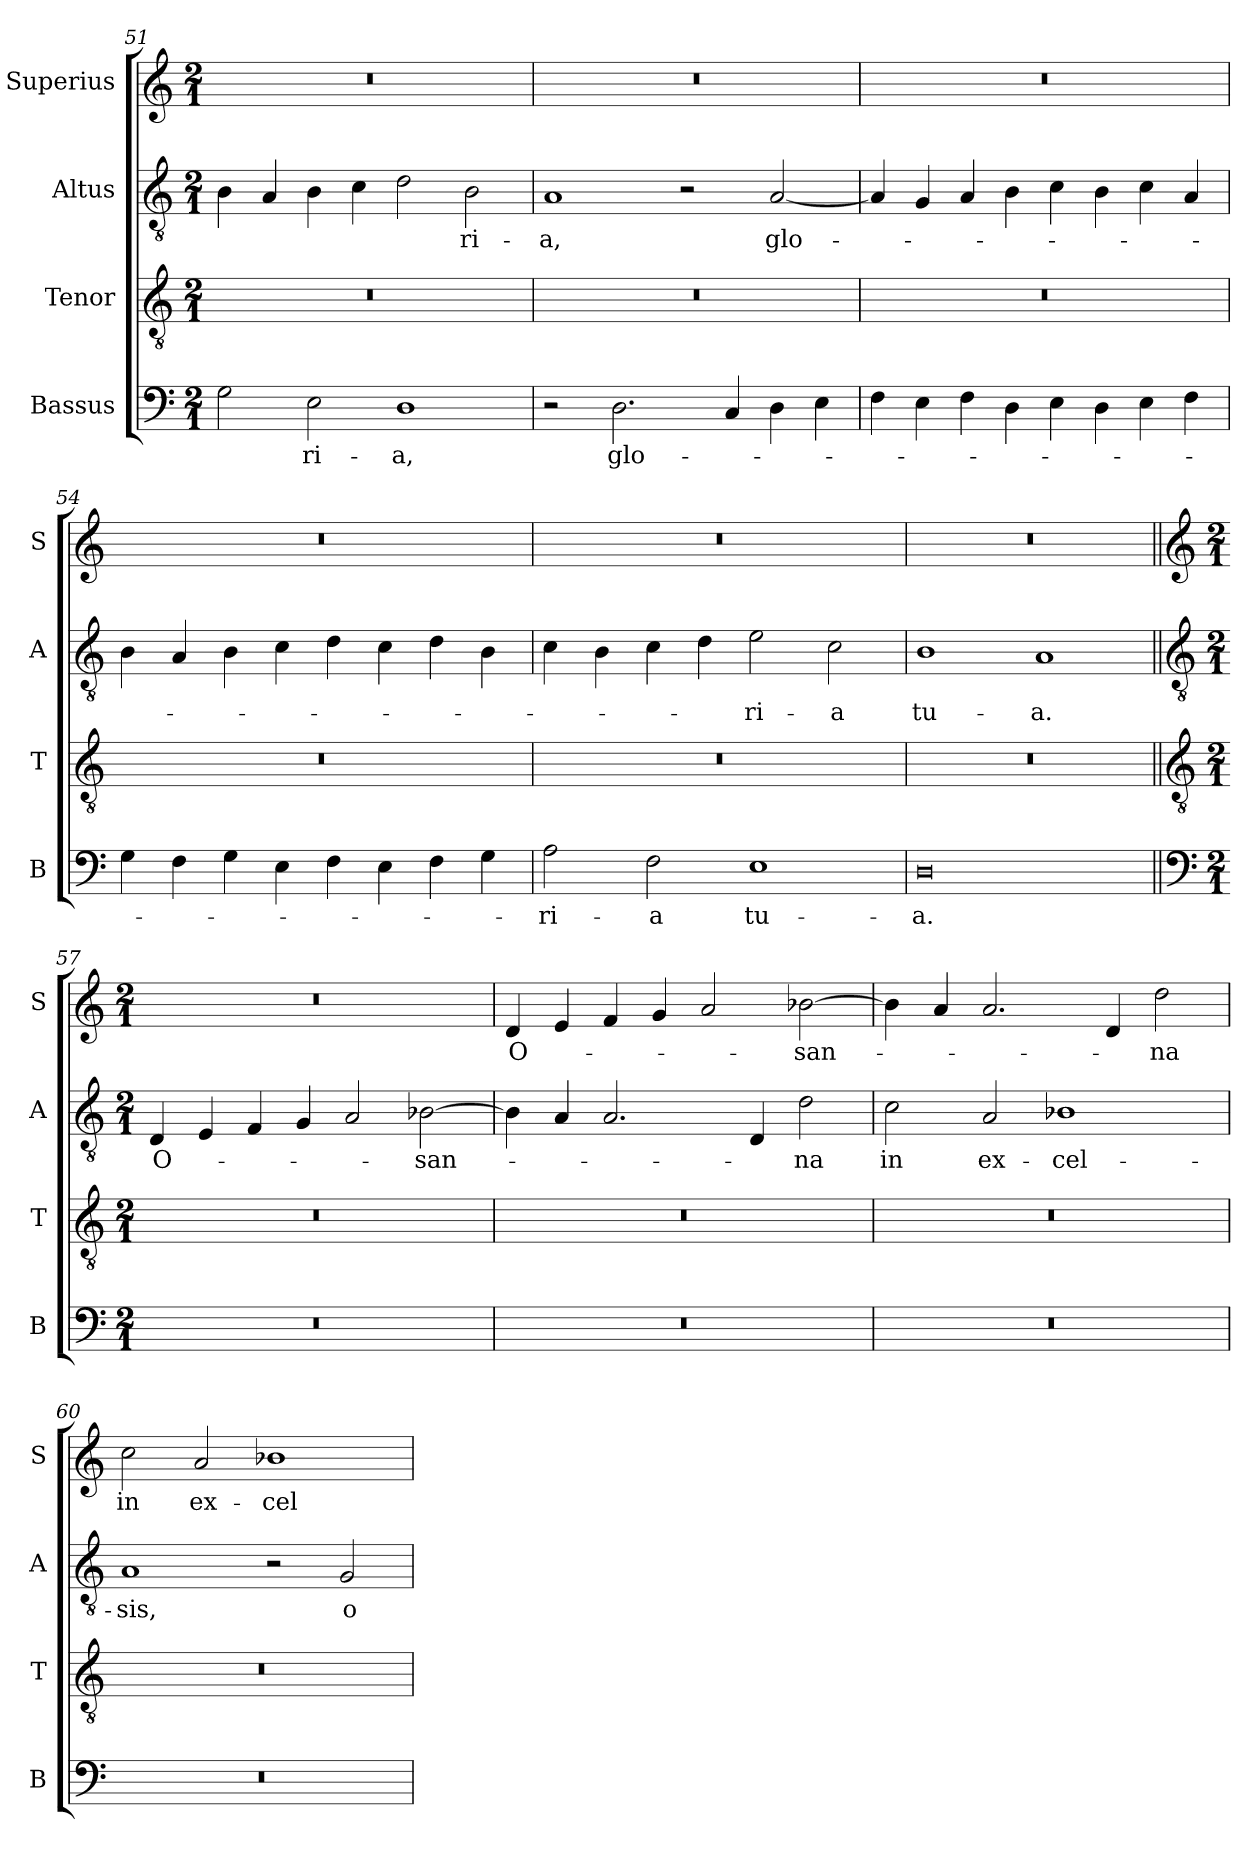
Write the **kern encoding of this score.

**kern	**text	**kern	**kern	**text	**kern	**text
*part4	*part4	*part3	*part2	*part2	*part1	*part1
*staff4	*staff4	*staff3	*staff2	*staff2	*staff1	*staff1
*I"Bassus	*	*I"Tenor	*I"Altus	*	*I"Superius	*
*I'B	*	*I'T	*I'A	*	*I'S	*
*clefF4	*	*clefGv2	*clefGv2	*	*clefG2	*
*k[]	*	*k[]	*k[]	*	*k[]	*
*M2/1	*	*M2/1	*M2/1	*	*M2/1	*
=51	=51	=51	=51	=51	=51	=51
2G\	.	0r	4B\	.	0r	.
.	.	.	4A/	.	.	.
2E\	-ri-	.	4B\	.	.	.
.	.	.	4c\	.	.	.
1D	-a,	.	2d\	.	.	.
.	.	.	2B\	-ri-	.	.
=52	=52	=52	=52	=52	=52	=52
2r	.	0r	1A	-a,	0r	.
2.D\	glo-	.	.	.	.	.
.	.	.	2r	.	.	.
4C/	.	.	.	.	.	.
4D\	.	.	[2A/	glo-	.	.
4E\	.	.	.	.	.	.
=53	=53	=53	=53	=53	=53	=53
4F\	.	0r	4A/]	.	0r	.
4E\	.	.	4G/	.	.	.
4F\	.	.	4A/	.	.	.
4D\	.	.	4B\	.	.	.
4E\	.	.	4c\	.	.	.
4D\	.	.	4B\	.	.	.
4E\	.	.	4c\	.	.	.
4F\	.	.	4A/	.	.	.
=54	=54	=54	=54	=54	=54	=54
4G\	.	0r	4B\	.	0r	.
4F\	.	.	4A/	.	.	.
4G\	.	.	4B\	.	.	.
4E\	.	.	4c\	.	.	.
4F\	.	.	4d\	.	.	.
4E\	.	.	4c\	.	.	.
4F\	.	.	4d\	.	.	.
4G\	.	.	4B\	.	.	.
=55	=55	=55	=55	=55	=55	=55
2A\	-ri-	0r	4c\	.	0r	.
.	.	.	4B\	.	.	.
2F\	-a	.	4c\	.	.	.
.	.	.	4d\	.	.	.
1E	tu-	.	2e\	-ri-	.	.
.	.	.	2c\	-a	.	.
=56	=56	=56	=56	=56	=56	=56
0D	-a.	0r	1B	tu-	0r	.
.	.	.	1A	-a.	.	.
!!LO:LB:g=z
=57||	=57||	=57||	=57||	=57||	=57||	=57||
*clefF4	*	*clefGv2	*clefGv2	*	*clefG2	*
*k[]	*	*k[]	*k[]	*	*k[]	*
*M2/1	*	*M2/1	*M2/1	*	*M2/1	*
0r	.	0r	4D/	O-	0r	.
.	.	.	4E/	.	.	.
.	.	.	4F/	.	.	.
.	.	.	4G/	.	.	.
.	.	.	2A/	.	.	.
.	.	.	[2B-X\	-san-	.	.
=58	=58	=58	=58	=58	=58	=58
0r	.	0r	4B-\]	.	4d/	O-
.	.	.	4A/	.	4e/	.
.	.	.	2.A/	.	4f/	.
.	.	.	.	.	4g/	.
.	.	.	.	.	2a/	.
.	.	.	4D/	.	.	.
.	.	.	2d\	-na	[2b-X\	-san-
=59	=59	=59	=59	=59	=59	=59
0r	.	0r	2c\	in	4b-\]	.
.	.	.	.	.	4a/	.
.	.	.	2A/	ex-	2.a/	.
.	.	.	1B-X	-cel-	.	.
.	.	.	.	.	4d/	.
.	.	.	.	.	2dd\	-na
=60	=60	=60	=60	=60	=60	=60
0r	.	0r	1A	-sis,	2cc\	in
.	.	.	.	.	2a/	ex-
.	.	.	2r	.	1b-X	-cel-
.	.	.	2G/	o-	.	.
=	=	=	=	=	=	=
*-	*-	*-	*-	*-	*-	*-
